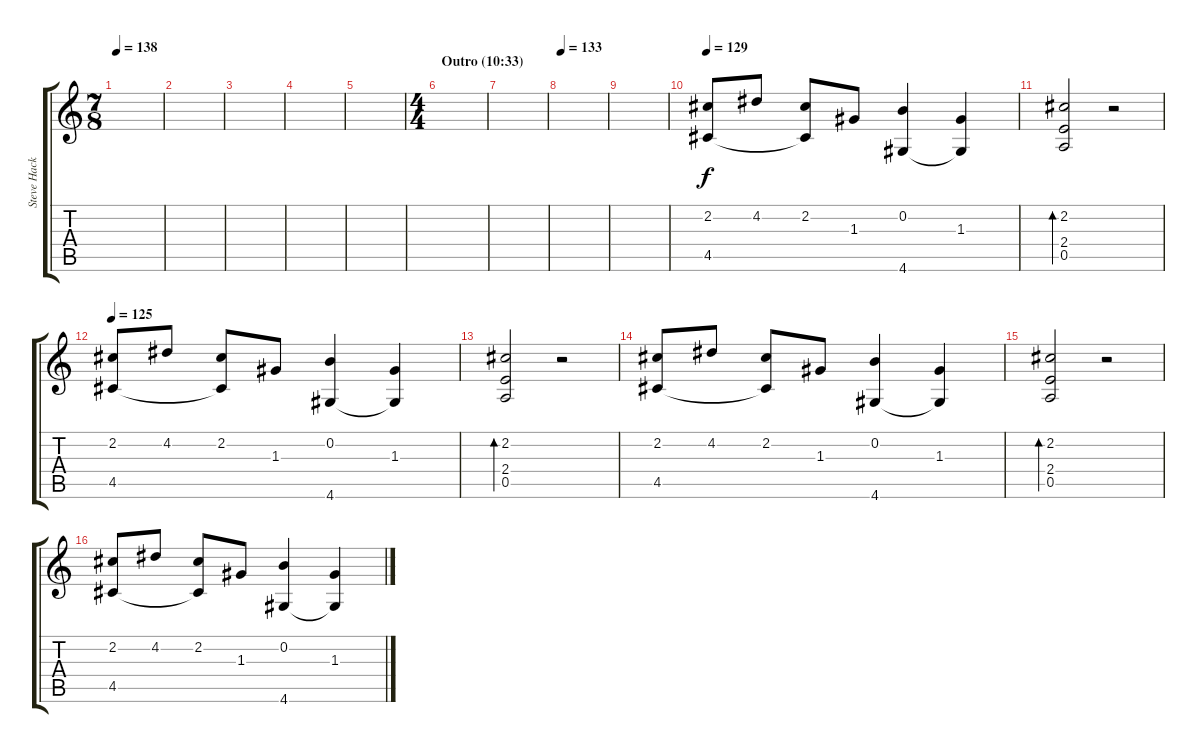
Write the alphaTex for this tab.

\track ("Steve Hackett (12-string guitar 2)" "Steve Hack") {instrument acousticguitarsteel}
\staff {score tabs}
\tuning (E4 B3 G3 D3 A2 E2) {hide}
\ts (7 8)
\tempo 138
\clef g2
\ks c
|
|
|
|
|
\ts (4 4)
\section ("" "Outro (10:33)")
|
|
\tempo 133
|
|
\tempo 129
(2.2 4.5).8{volume 4} 4.2.8 (2.2 4.5{t}).8 1.3.8 (0.2 4.6).4 (1.3 4.6{t}).4 |
(2.2 2.4 0.5).2{bd 240} r.2 |
\tempo 125
(2.2 4.5).8{volume 6 instrument acousticguitarnylon} 4.2.8 (2.2 4.5{t}).8 1.3.8 (0.2 4.6).4 (1.3 4.6{t}).4 |
(2.2 2.4 0.5).2{bd 240} r.2 |
(2.2 4.5).8{volume 8} 4.2.8 (2.2 4.5{t}).8 1.3.8 (0.2 4.6).4 (1.3 4.6{t}).4 |
(2.2 2.4 0.5).2{bd 240} r.2 |
(2.2 4.5).8{volume 10} 4.2.8 (2.2 4.5{t}).8 1.3.8 (0.2 4.6).4 (1.3 4.6{t}).4
